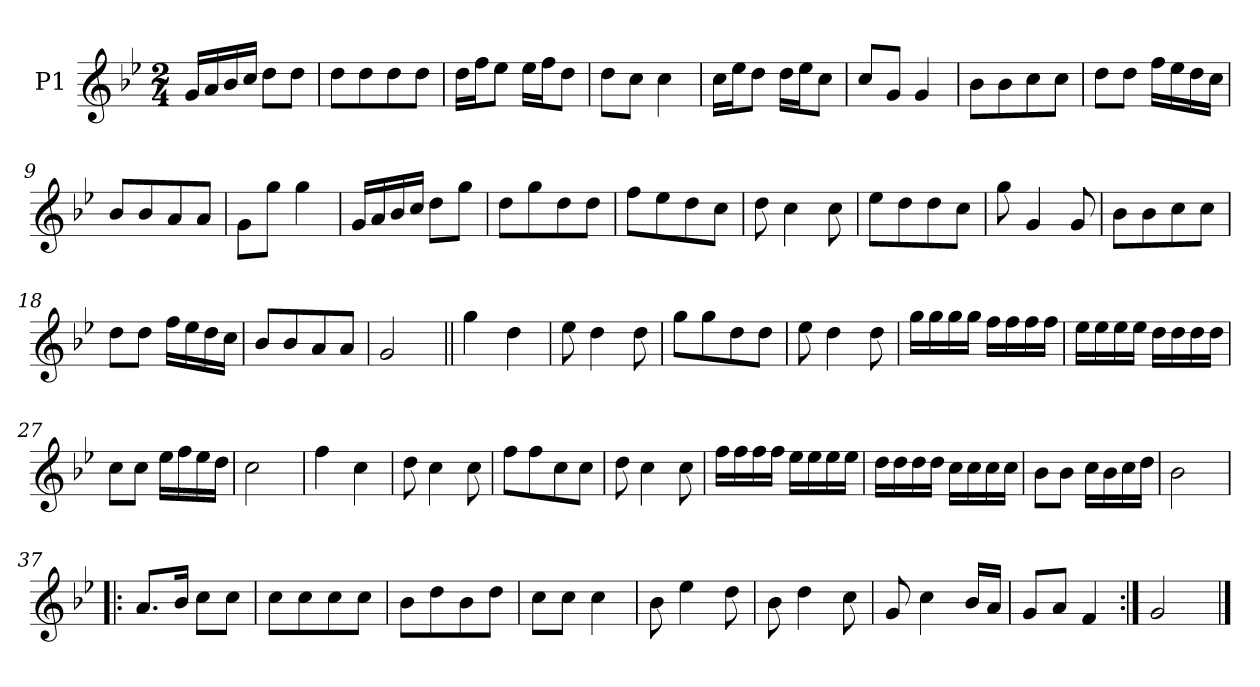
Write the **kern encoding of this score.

**kern
*part1
*staff1
*I"P1
*clefG2
*k[b-e-]
*g:
*M2/4
=1
16gLL
16a
16b-
16ccJJ
8ddL
8ddJ
=2
8ddL
8dd
8dd
8ddJ
=3
16ddLL
16ffJ
8ee-J
16ee-LL
16ffJ
8ddJ
=4
8ddL
8ccJ
4cc
=5
16ccLL
16ee-J
8ddJ
16ddLL
16ee-J
8ccJ
=6
8ccL
8gJ
4g
=7
8b-L
8b-
8cc
8ccJ
=8
8ddL
8ddJ
16ffLL
16ee-
16dd
16ccJJ
=9
8b-L
8b-
8a
8aJ
=10
8gL
8ggJ
4gg
=11
16gLL
16a
16b-
16ccJJ
8ddL
8ggJ
=12
8ddL
8gg
8dd
8ddJ
=13
8ffL
8ee-
8dd
8ccJ
=14
8dd
4cc
8cc
=15
8ee-L
8dd
8dd
8ccJ
=16
8gg
4g
8g
=17
8b-L
8b-
8cc
8ccJ
=18
8ddL
8ddJ
16ffLL
16ee-
16dd
16ccJJ
=19
8b-L
8b-
8a
8aJ
=20
2g
=21||
4gg
4dd
=22
8ee-
4dd
8dd
=23
8ggL
8gg
8dd
8ddJ
=24
8ee-
4dd
8dd
=25
16ggLL
16gg
16gg
16ggJJ
16ffLL
16ff
16ff
16ffJJ
=26
16ee-LL
16ee-
16ee-
16ee-JJ
16ddLL
16dd
16dd
16ddJJ
=27
8ccL
8ccJ
16ee-LL
16ff
16ee-
16ddJJ
=28
2cc
=29
4ff
4cc
=30
8dd
4cc
8cc
=31
8ffL
8ff
8cc
8ccJ
=32
8dd
4cc
8cc
=33
16ffLL
16ff
16ff
16ffJJ
16ee-LL
16ee-
16ee-
16ee-JJ
=34
16ddLL
16dd
16dd
16ddJJ
16ccLL
16cc
16cc
16ccJJ
=35
8b-L
8b-J
16ccLL
16b-
16cc
16ddJJ
=36
2b-
=37!|:
8.aL
16b-Jk
8ccL
8ccJ
=38
8ccL
8cc
8cc
8ccJ
=39
8b-L
8dd
8b-
8ddJ
=40
8ccL
8ccJ
4cc
=41
8b-
4ee-
8dd
=42
8b-
4dd
8cc
=43
8g
4cc
16b-LL
16aJJ
=44
8gL
8aJ
4f
=45:|!
2g
==
*-
